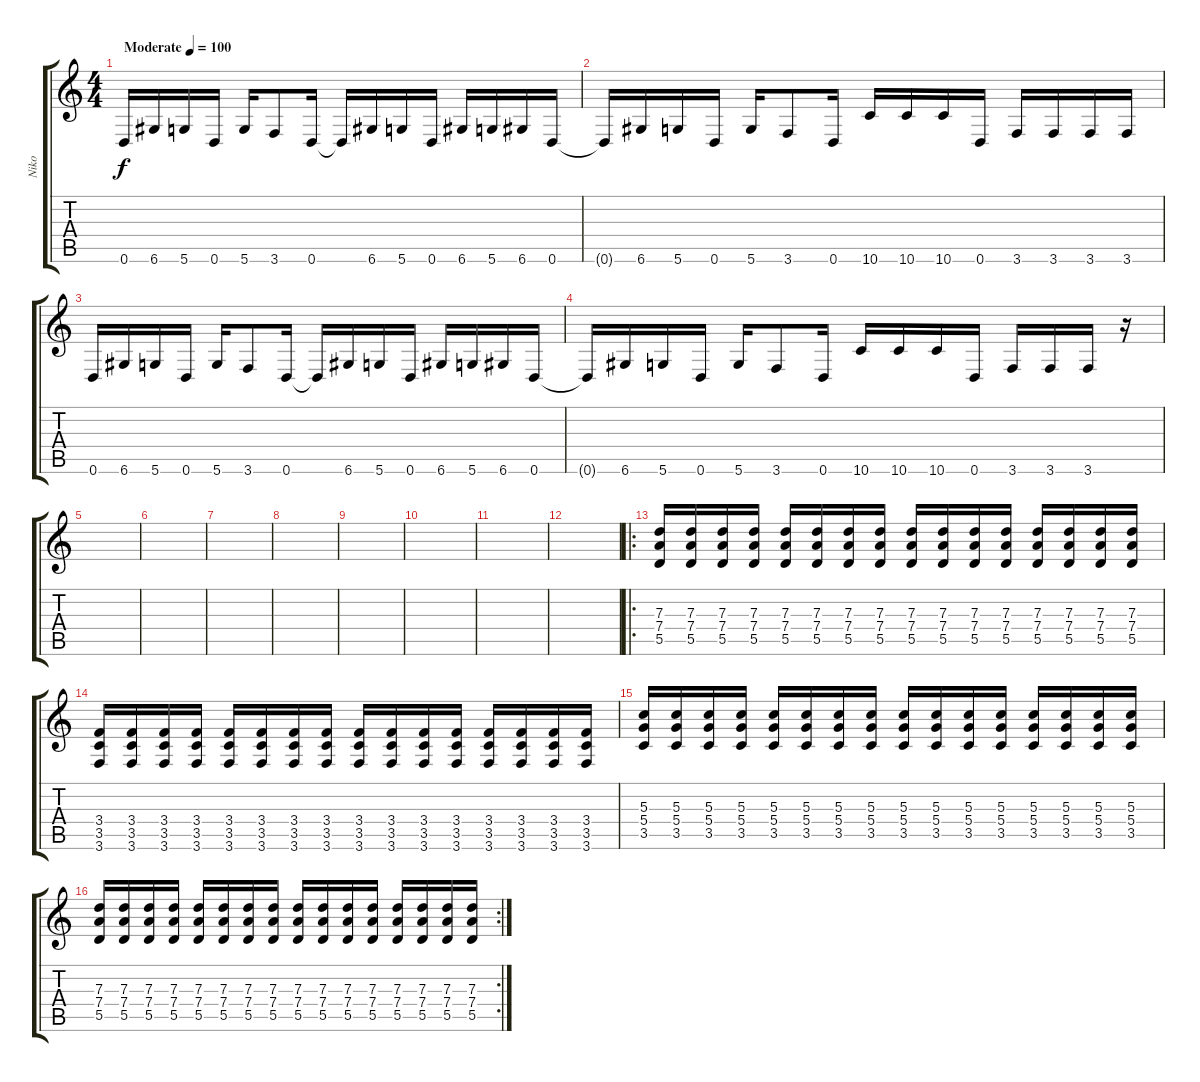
\track ("Niko" "Niko") {instrument distortionguitar}
\staff {score tabs}
\tuning (E4 B3 G3 D3 A2 D2) {hide}
\ts (4 4)
\tempo (100 "Moderate")
\clef g2
\ks c
0.6.16{dy f instrument distortionguitar} 6.6.16 5.6.16 0.6.16 5.6.16 3.6.8 0.6.16 0.6{t}.16 6.6.16 5.6.16 0.6.16 6.6.16 5.6.16 6.6.16 0.6.16 |
0.6{t}.16 6.6.16 5.6.16 0.6.16 5.6.16 3.6.8 0.6.16 10.6.16 10.6.16 10.6.16 0.6.16 3.6.16 3.6.16 3.6.16 3.6.16 |
0.6.16 6.6.16 5.6.16 0.6.16 5.6.16 3.6.8 0.6.16 0.6{t}.16 6.6.16 5.6.16 0.6.16 6.6.16 5.6.16 6.6.16 0.6.16 |
0.6{t}.16 6.6.16 5.6.16 0.6.16 5.6.16 3.6.8 0.6.16 10.6.16 10.6.16 10.6.16 0.6.16 3.6.16 3.6.16 3.6.16 r.16 |
|
|
|
|
|
|
|
|
\ro
(7.3 7.4 5.5).16 (7.3 7.4 5.5).16 (7.3 7.4 5.5).16 (7.3 7.4 5.5).16 (7.3 7.4 5.5).16 (7.3 7.4 5.5).16 (7.3 7.4 5.5).16 (7.3 7.4 5.5).16 (7.3 7.4 5.5).16 (7.3 7.4 5.5).16 (7.3 7.4 5.5).16 (7.3 7.4 5.5).16 (7.3 7.4 5.5).16 (7.3 7.4 5.5).16 (7.3 7.4 5.5).16 (7.3 7.4 5.5).16 |
(3.4 3.5 3.6).16 (3.4 3.5 3.6).16 (3.4 3.5 3.6).16 (3.4 3.5 3.6).16 (3.4 3.5 3.6).16 (3.4 3.5 3.6).16 (3.4 3.5 3.6).16 (3.4 3.5 3.6).16 (3.4 3.5 3.6).16 (3.4 3.5 3.6).16 (3.4 3.5 3.6).16 (3.4 3.5 3.6).16 (3.4 3.5 3.6).16 (3.4 3.5 3.6).16 (3.4 3.5 3.6).16 (3.4 3.5 3.6).16 |
(5.3 5.4 3.5).16 (5.3 5.4 3.5).16 (5.3 5.4 3.5).16 (5.3 5.4 3.5).16 (5.3 5.4 3.5).16 (5.3 5.4 3.5).16 (5.3 5.4 3.5).16 (5.3 5.4 3.5).16 (5.3 5.4 3.5).16 (5.3 5.4 3.5).16 (5.3 5.4 3.5).16 (5.3 5.4 3.5).16 (5.3 5.4 3.5).16 (5.3 5.4 3.5).16 (5.3 5.4 3.5).16 (5.3 5.4 3.5).16 |
\rc 2
(7.3 7.4 5.5).16 (7.3 7.4 5.5).16 (7.3 7.4 5.5).16 (7.3 7.4 5.5).16 (7.3 7.4 5.5).16 (7.3 7.4 5.5).16 (7.3 7.4 5.5).16 (7.3 7.4 5.5).16 (7.3 7.4 5.5).16 (7.3 7.4 5.5).16 (7.3 7.4 5.5).16 (7.3 7.4 5.5).16 (7.3 7.4 5.5).16 (7.3 7.4 5.5).16 (7.3 7.4 5.5).16 (7.3 7.4 5.5).16
